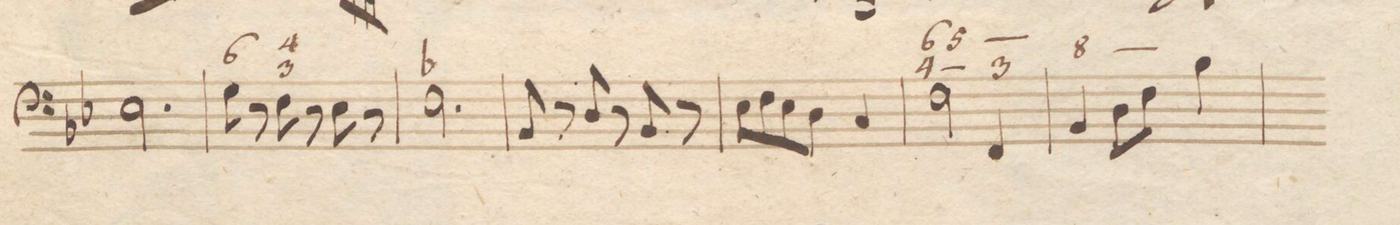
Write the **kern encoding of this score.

**kern	**fba	**dynam
*I"Organo	*	*
*clefF4	*	*
*k[b-e-]	*	*
*met(c|)	*	*
*M3/4	*	*
2.E-\	x	.
=74	=74	=74
8G\	6	.
8r	.	.
8F\	4 3	.
8r	.	.
8E-\	.	.
8r	.	.
=75	=75	=75
2.F\	-	.
=76	=76	=76
8BB-/	.	.
8r	.	.
8D/	.	.
8r	.	.
8BB-/	.	.
8r	.	.
=77	=77	=77
8E-\L	.	.
8F\	.	.
8E-\	.	.
8D\J	.	.
4C/	.	.
=78	=78	=78
2F\	6 4_	.
.	5_ _	.
4FF/	_ 3	.
=79	=79	=79
4BB-/	8_	.
8D\L	.	.
8F\J	.	.
4B-\	x	.
=80	=80	=80
*-	*-	*-
